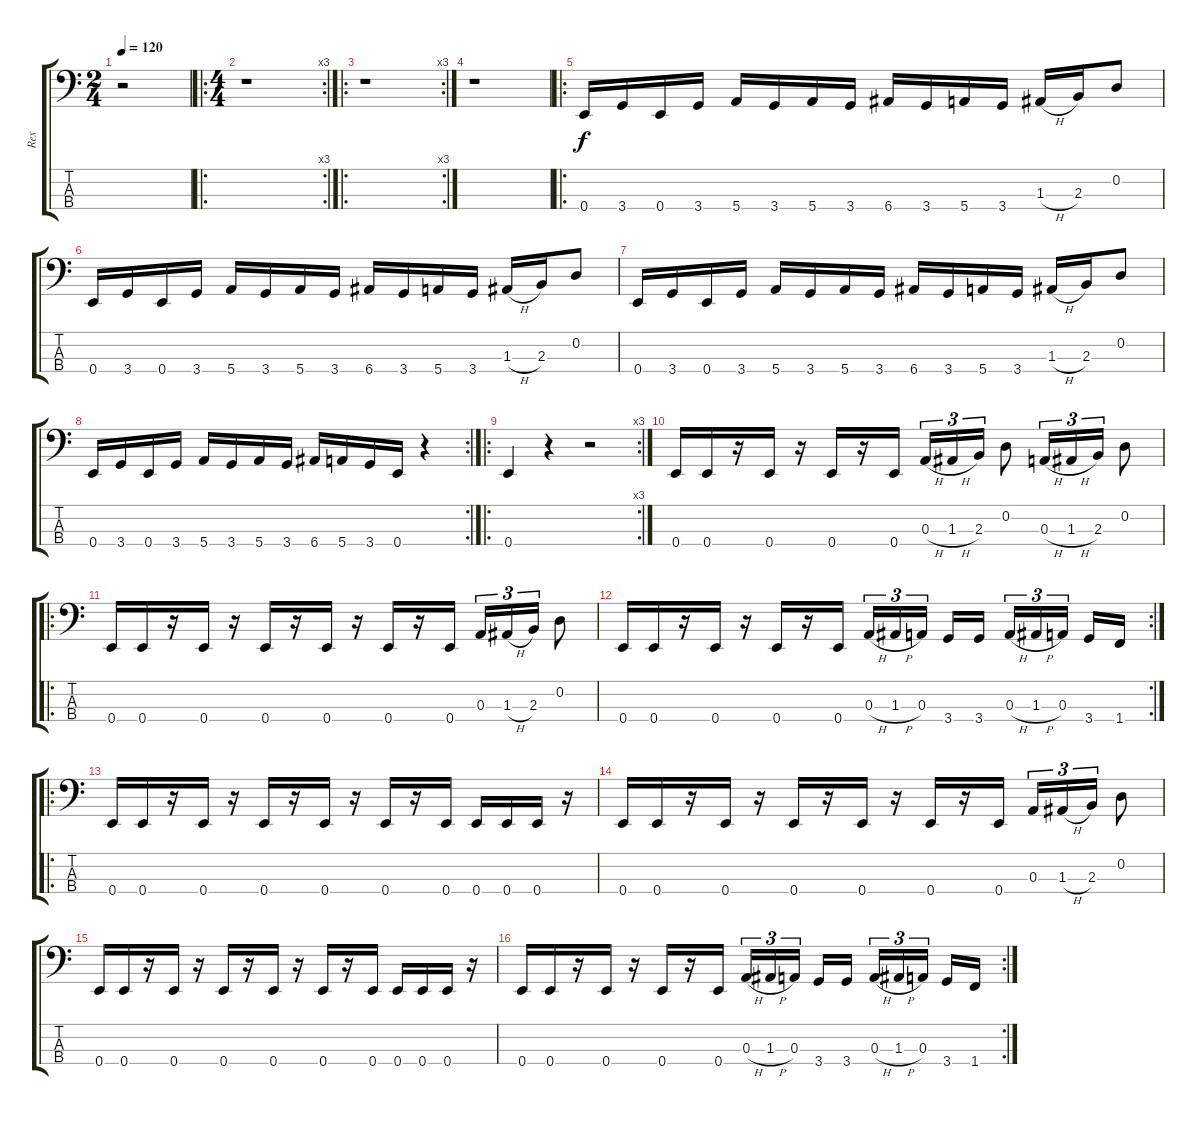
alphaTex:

\track ("Rex" "Rex") {instrument electricbasspick}
\staff {score tabs}
\tuning (G2 D2 A1 E1) {hide}
\ts (2 4)
\tempo 120
\clef f4
\ks c
r.2{dy f instrument electricbasspick} |
\ro
\rc 3
\ts (4 4)
r.1 |
\ro
\rc 3
r.1 |
r.1 |
\ro
0.4.16 3.4.16 0.4.16 3.4.16 5.4.16 3.4.16 5.4.16 3.4.16 6.4.16 3.4.16 5.4.16 3.4.16 1.3{h}.16 2.3.16 0.2.8 |
0.4.16 3.4.16 0.4.16 3.4.16 5.4.16 3.4.16 5.4.16 3.4.16 6.4.16 3.4.16 5.4.16 3.4.16 1.3{h}.16 2.3.16 0.2.8 |
0.4.16 3.4.16 0.4.16 3.4.16 5.4.16 3.4.16 5.4.16 3.4.16 6.4.16 3.4.16 5.4.16 3.4.16 1.3{h}.16 2.3.16 0.2.8 |
\rc 2
0.4.16 3.4.16 0.4.16 3.4.16 5.4.16 3.4.16 5.4.16 3.4.16 6.4.16 5.4.16 3.4.16 0.4.16 r.4 |
\ro
\rc 3
0.4.4 r.4 r.2 |
0.4.16 0.4.16 r.16 0.4.16 r.16 0.4.16 r.16 0.4.16 0.3{h}.16{tu (3 2)} 1.3{h}.16{tu (3 2)} 2.3.16{tu (3 2)} 0.2.8 0.3{h}.16{tu (3 2)} 1.3{h}.16{tu (3 2)} 2.3.16{tu (3 2)} 0.2.8 |
\ro
0.4.16 0.4.16 r.16 0.4.16 r.16 0.4.16 r.16 0.4.16 r.16 0.4.16 r.16 0.4.16 0.3.16{tu (3 2)} 1.3{h}.16{tu (3 2)} 2.3.16{tu (3 2)} 0.2.8 |
\rc 2
0.4.16 0.4.16 r.16 0.4.16 r.16 0.4.16 r.16 0.4.16 0.3{h}.16{tu (3 2)} 1.3{h}.16{tu (3 2)} 0.3.16{tu (3 2)} 3.4.16 3.4.16 0.3{h}.16{tu (3 2)} 1.3{h}.16{tu (3 2)} 0.3.16{tu (3 2)} 3.4.16 1.4.16 |
\ro
0.4.16 0.4.16 r.16 0.4.16 r.16 0.4.16 r.16 0.4.16 r.16 0.4.16 r.16 0.4.16 0.4.16 0.4.16 0.4.16 r.16 |
0.4.16 0.4.16 r.16 0.4.16 r.16 0.4.16 r.16 0.4.16 r.16 0.4.16 r.16 0.4.16 0.3.16{tu (3 2)} 1.3{h}.16{tu (3 2)} 2.3.16{tu (3 2)} 0.2.8 |
0.4.16 0.4.16 r.16 0.4.16 r.16 0.4.16 r.16 0.4.16 r.16 0.4.16 r.16 0.4.16 0.4.16 0.4.16 0.4.16 r.16 |
\rc 2
0.4.16 0.4.16 r.16 0.4.16 r.16 0.4.16 r.16 0.4.16 0.3{h}.16{tu (3 2)} 1.3{h}.16{tu (3 2)} 0.3.16{tu (3 2)} 3.4.16 3.4.16 0.3{h}.16{tu (3 2)} 1.3{h}.16{tu (3 2)} 0.3.16{tu (3 2)} 3.4.16 1.4.16
